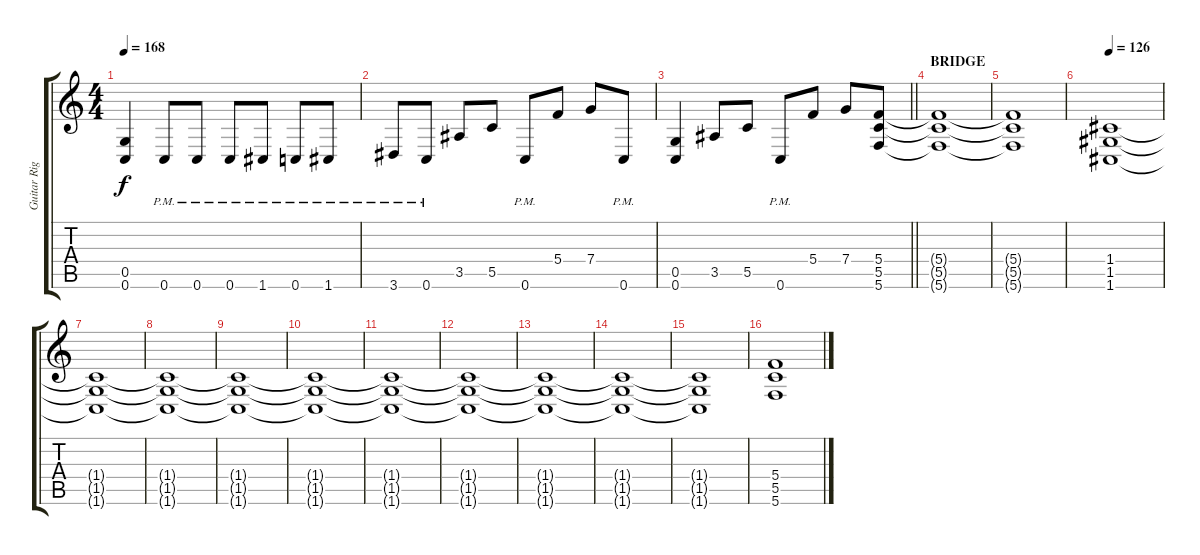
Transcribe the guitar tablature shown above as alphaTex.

\track ("Guitar Right" "Guitar Rig") {instrument distortionguitar}
\staff {score tabs}
\tuning (D4 A3 F3 C3 G2 C2) {hide}
\ts (4 4)
\tempo 168
\clef g2
\ks c
(0.5 0.6).4{dy f} 0.6{pm}.8 0.6{pm}.8 0.6{pm}.8 1.6{pm}.8 0.6{pm}.8 1.6{pm}.8 |
3.6{pm}.8 0.6{pm}.8 3.5.8 5.5.8 0.6{pm}.8 5.4.8 7.4.8 0.6{pm}.8 |
\barLineRight lightlight
(0.5 0.6).4 3.5.8 5.5.8 0.6{pm}.8 5.4.8 7.4.8 (5.4 5.5 5.6).8 |
\section ("" "BRIDGE")
(5.4{t} 5.5{t} 5.6{t}).1 |
(5.4{t} 5.5{t} 5.6{t}).1 |
\tempo 126
(1.4 1.5 1.6).1 |
(1.4{t} 1.5{t} 1.6{t}).1 |
(1.4{t} 1.5{t} 1.6{t}).1 |
(1.4{t} 1.5{t} 1.6{t}).1 |
(1.4{t} 1.5{t} 1.6{t}).1 |
(1.4{t} 1.5{t} 1.6{t}).1 |
(1.4{t} 1.5{t} 1.6{t}).1 |
(1.4{t} 1.5{t} 1.6{t}).1 |
(1.4{t} 1.5{t} 1.6{t}).1 |
(1.4{t} 1.5{t} 1.6{t}).1 |
(5.4 5.5 5.6).1
